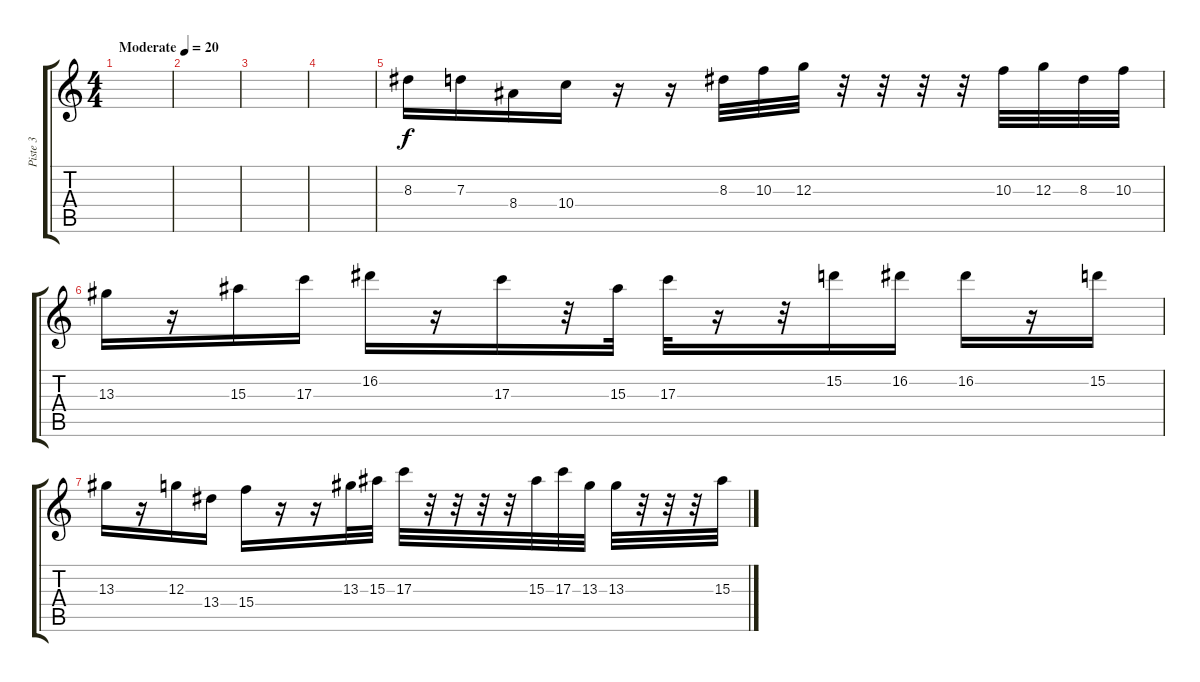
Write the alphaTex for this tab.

\track ("Piste 3" "Piste 3") {instrument distortionguitar}
\staff {score tabs}
\tuning (E4 B3 G3 D3 A2 E2) {hide}
\ts (4 4)
\tempo (20 "Moderate")
\clef g2
\ks c
|
|
|
|
8.3.16 7.3.16 8.4.16 10.4.16 r.16 r.16 8.3.32 10.3.32 12.3.32 r.32 r.32 r.32 r.32 10.3.32 12.3.32 8.3.32 10.3.32 |
13.3.16 r.16 15.3.16 17.3.16 16.2.16 r.16 17.3.16 r.32 15.3.32 17.3.32 r.16 r.32 15.2.16 16.2.16 16.2.16 r.16 15.2.16 |
13.3.16 r.16 12.3.16 13.4.16 15.4.16 r.16 r.16 13.3.32 15.3.32 17.3.32 r.32 r.32 r.32 r.32 15.3.32 17.3.32 13.3.32 13.3.32 r.32 r.32 r.32 15.3.32
